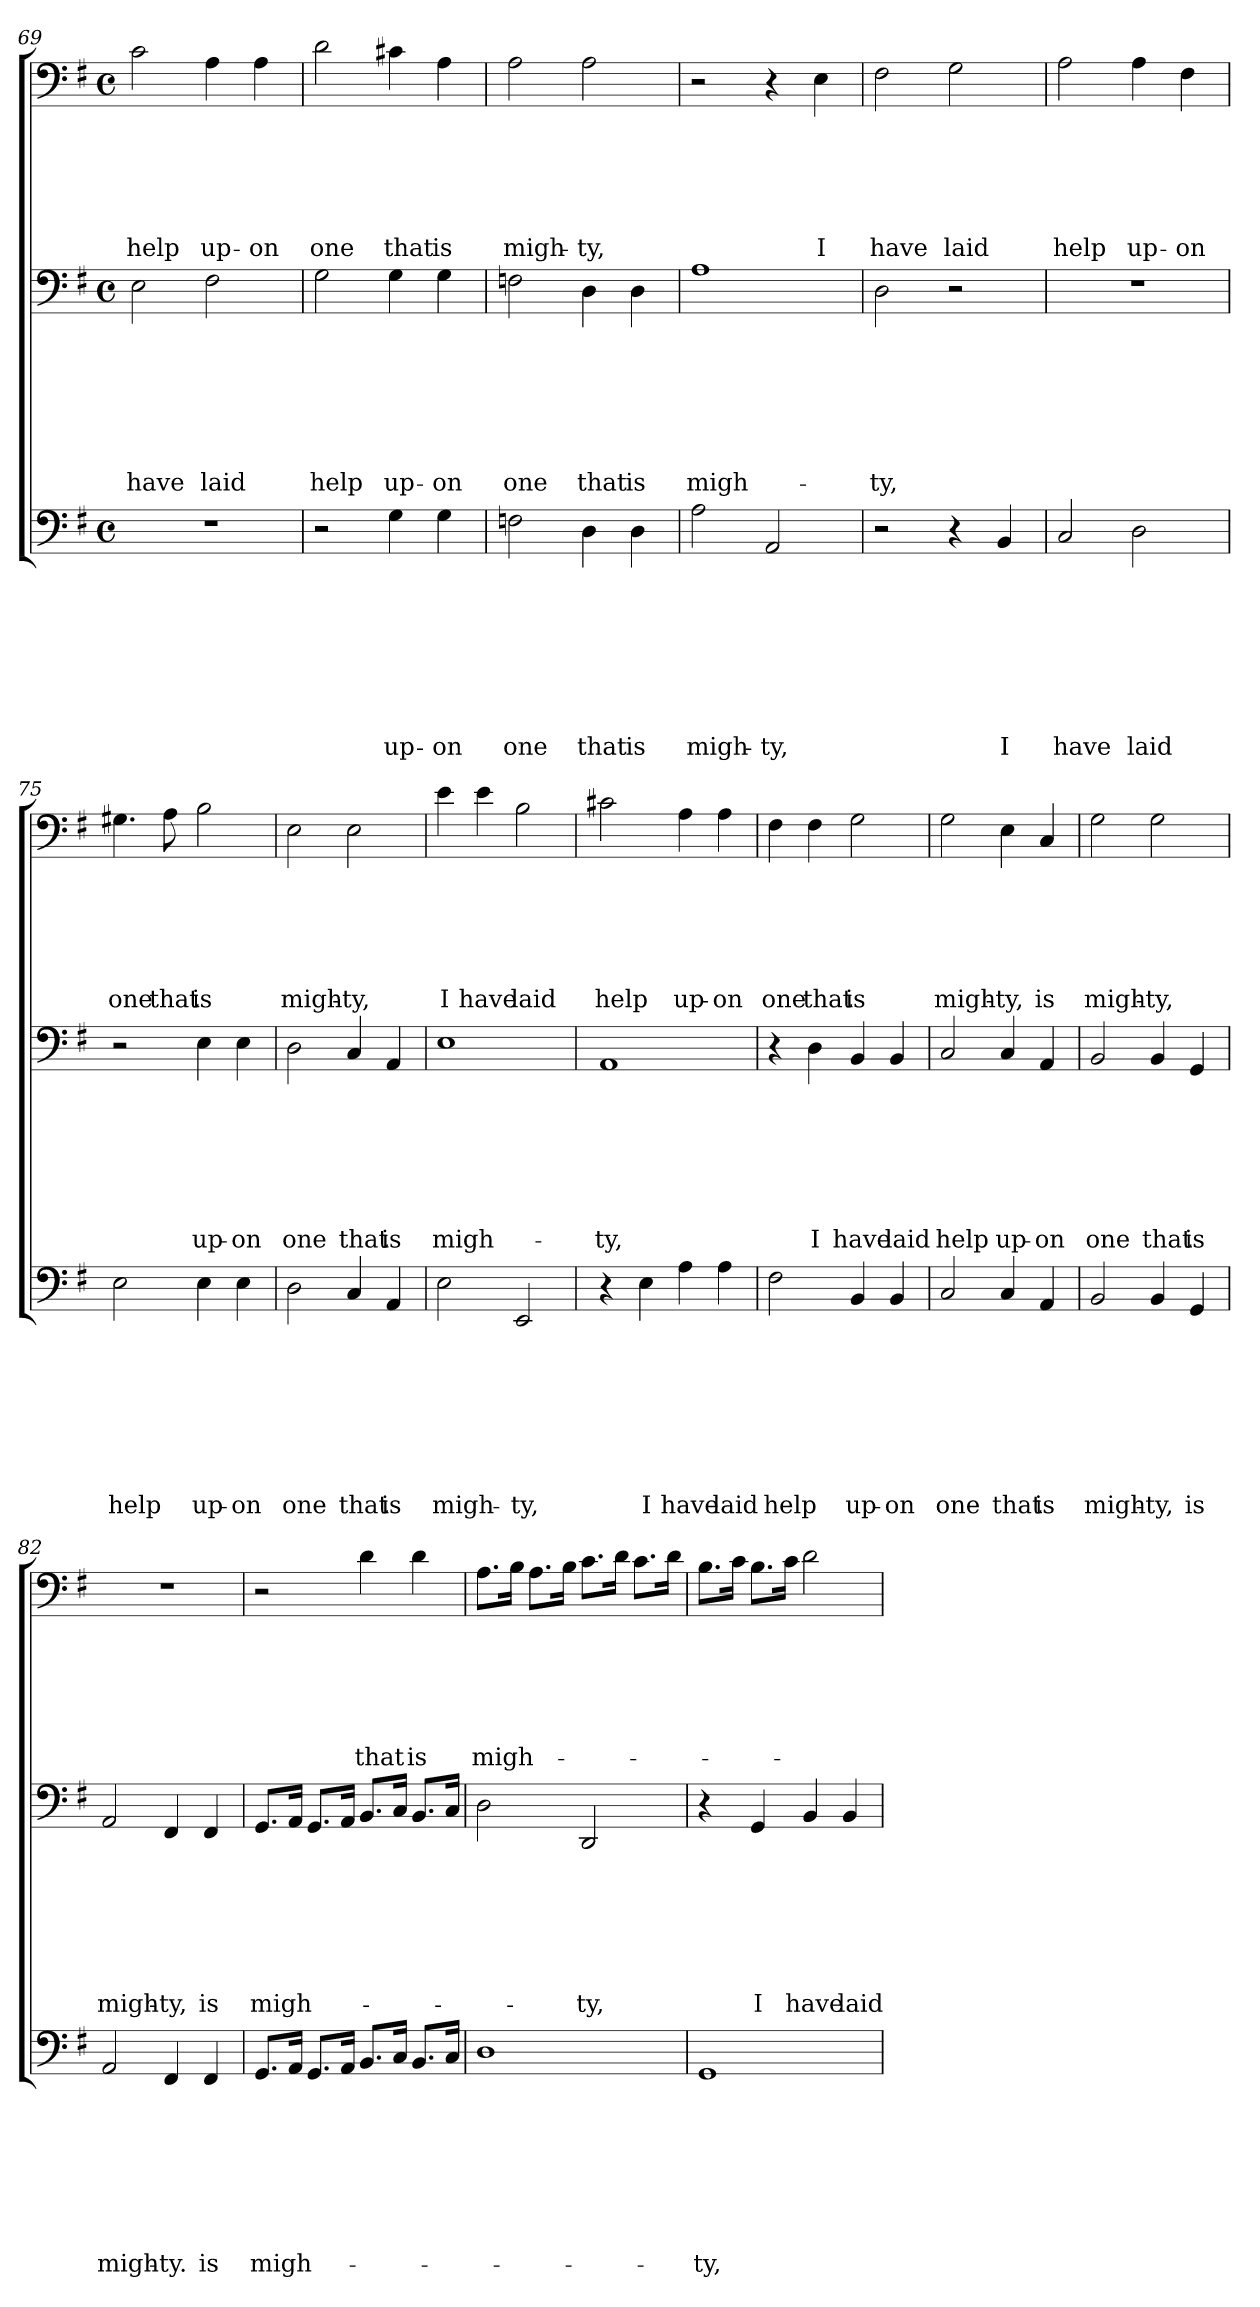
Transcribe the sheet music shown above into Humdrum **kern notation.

**kern	**text	**text	**text	**text	**text	**text	**text	**text	**kern	**text	**text	**text	**text	**text	**text	**text	**kern	**text	**text	**text	**text	**text	**text
*part3	*part3	*part3	*part3	*part3	*part3	*part3	*part3	*part3	*part2	*part2	*part2	*part2	*part2	*part2	*part2	*part2	*part1	*part1	*part1	*part1	*part1	*part1	*part1
*staff3	*staff3	*staff3	*staff3	*staff3	*staff3	*staff3	*staff3	*staff3	*staff2	*staff2	*staff2	*staff2	*staff2	*staff2	*staff2	*staff2	*staff1	*staff1	*staff1	*staff1	*staff1	*staff1	*staff1
*clefF4	*	*	*	*	*	*	*	*	*clefF4	*	*	*	*	*	*	*	*clefF4	*	*	*	*	*	*
*k[f#]	*	*	*	*	*	*	*	*	*k[f#]	*	*	*	*	*	*	*	*k[f#]	*	*	*	*	*	*
*G:	*	*	*	*	*	*	*	*	*G:	*	*	*	*	*	*	*	*G:	*	*	*	*	*	*
*M4/4	*	*	*	*	*	*	*	*	*M4/4	*	*	*	*	*	*	*	*M4/4	*	*	*	*	*	*
*met(c)	*	*	*	*	*	*	*	*	*met(c)	*	*	*	*	*	*	*	*met(c)	*	*	*	*	*	*
=69	=69	=69	=69	=69	=69	=69	=69	=69	=69	=69	=69	=69	=69	=69	=69	=69	=69	=69	=69	=69	=69	=69	=69
!	!	!	!	!	!	!	!	!	!	!	!	!	!	!	!	!LO:LY:b	!	!	!	!	!	!	!LO:LY:b
1r	.	.	.	.	.	.	.	.	2E\	.	.	.	.	.	.	have	2c\	.	.	.	.	.	help
!	!	!	!	!	!	!	!	!	!	!	!	!	!	!	!	!LO:LY:b	!	!	!	!	!	!	!LO:LY:b
.	.	.	.	.	.	.	.	.	2F#\	.	.	.	.	.	.	laid	4A\	.	.	.	.	.	up-
!	!	!	!	!	!	!	!	!	!	!	!	!	!	!	!	!	!	!	!	!	!	!	!LO:LY:b
.	.	.	.	.	.	.	.	.	.	.	.	.	.	.	.	.	4A\	.	.	.	.	.	-on
!!LO:LB:g=z
=70	=70	=70	=70	=70	=70	=70	=70	=70	=70	=70	=70	=70	=70	=70	=70	=70	=70	=70	=70	=70	=70	=70	=70
!	!	!	!	!	!	!	!	!	!	!	!	!	!	!	!	!LO:LY:b	!	!	!	!	!	!	!LO:LY:b
2r	.	.	.	.	.	.	.	.	2G\	.	.	.	.	.	.	help	2d\	.	.	.	.	.	one
!	!	!	!	!	!	!	!	!LO:LY:b	!	!	!	!	!	!	!	!LO:LY:b	!	!	!	!	!	!	!LO:LY:b
4G\	.	.	.	.	.	.	.	up-	4G\	.	.	.	.	.	.	up-	4c#X\	.	.	.	.	.	that
!	!	!	!	!	!	!	!	!LO:LY:b	!	!	!	!	!	!	!	!LO:LY:b	!	!	!	!	!	!	!LO:LY:b
4G\	.	.	.	.	.	.	.	-on	4G\	.	.	.	.	.	.	-on	4A\	.	.	.	.	.	is
=71	=71	=71	=71	=71	=71	=71	=71	=71	=71	=71	=71	=71	=71	=71	=71	=71	=71	=71	=71	=71	=71	=71	=71
!	!	!	!	!	!	!	!	!LO:LY:b	!	!	!	!	!	!	!	!LO:LY:b	!	!	!	!	!	!	!LO:LY:b
2Fn\	.	.	.	.	.	.	.	one	2Fn\	.	.	.	.	.	.	one	2A\	.	.	.	.	.	migh-
!	!	!	!	!	!	!	!	!LO:LY:b	!	!	!	!	!	!	!	!LO:LY:b	!	!	!	!	!	!	!LO:LY:b
4D\	.	.	.	.	.	.	.	that	4D\	.	.	.	.	.	.	that	2A\	.	.	.	.	.	-ty,
!	!	!	!	!	!	!	!	!LO:LY:b	!	!	!	!	!	!	!	!LO:LY:b	!	!	!	!	!	!	!
4D\	.	.	.	.	.	.	.	is	4D\	.	.	.	.	.	.	is	.	.	.	.	.	.	.
=72	=72	=72	=72	=72	=72	=72	=72	=72	=72	=72	=72	=72	=72	=72	=72	=72	=72	=72	=72	=72	=72	=72	=72
!	!	!	!	!	!	!	!	!LO:LY:b	!	!	!	!	!	!	!	!LO:LY:b	!	!	!	!	!	!	!
2A\	.	.	.	.	.	.	.	migh-	1A	.	.	.	.	.	.	migh-	2r	.	.	.	.	.	.
!	!	!	!	!	!	!	!	!LO:LY:b	!	!	!	!	!	!	!	!	!	!	!	!	!	!	!
2AA/	.	.	.	.	.	.	.	-ty,	.	.	.	.	.	.	.	.	4r	.	.	.	.	.	.
!	!	!	!	!	!	!	!	!	!	!	!	!	!	!	!	!	!	!	!	!	!	!	!LO:LY:b
.	.	.	.	.	.	.	.	.	.	.	.	.	.	.	.	.	4E\	.	.	.	.	.	I
=73	=73	=73	=73	=73	=73	=73	=73	=73	=73	=73	=73	=73	=73	=73	=73	=73	=73	=73	=73	=73	=73	=73	=73
!	!	!	!	!	!	!	!	!	!	!	!	!	!	!	!	!LO:LY:b	!	!	!	!	!	!	!LO:LY:b
2r	.	.	.	.	.	.	.	.	2D\	.	.	.	.	.	.	-ty,	2F#\	.	.	.	.	.	have
!	!	!	!	!	!	!	!	!	!	!	!	!	!	!	!	!	!	!	!	!	!	!	!LO:LY:b
4r	.	.	.	.	.	.	.	.	2r	.	.	.	.	.	.	.	2G\	.	.	.	.	.	laid
!	!	!	!	!	!	!	!	!LO:LY:b	!	!	!	!	!	!	!	!	!	!	!	!	!	!	!
4BB/	.	.	.	.	.	.	.	I	.	.	.	.	.	.	.	.	.	.	.	.	.	.	.
=74	=74	=74	=74	=74	=74	=74	=74	=74	=74	=74	=74	=74	=74	=74	=74	=74	=74	=74	=74	=74	=74	=74	=74
!	!	!	!	!	!	!	!	!LO:LY:b	!	!	!	!	!	!	!	!	!	!	!	!	!	!	!LO:LY:b
2C/	.	.	.	.	.	.	.	have	1r	.	.	.	.	.	.	.	2A\	.	.	.	.	.	help
!	!	!	!	!	!	!	!	!LO:LY:b	!	!	!	!	!	!	!	!	!	!	!	!	!	!	!LO:LY:b
2D\	.	.	.	.	.	.	.	laid	.	.	.	.	.	.	.	.	4A\	.	.	.	.	.	up-
!	!	!	!	!	!	!	!	!	!	!	!	!	!	!	!	!	!	!	!	!	!	!	!LO:LY:b
.	.	.	.	.	.	.	.	.	.	.	.	.	.	.	.	.	4F#\	.	.	.	.	.	-on
=75	=75	=75	=75	=75	=75	=75	=75	=75	=75	=75	=75	=75	=75	=75	=75	=75	=75	=75	=75	=75	=75	=75	=75
!	!	!	!	!	!	!	!	!LO:LY:b	!	!	!	!	!	!	!	!	!	!	!	!	!	!	!LO:LY:b
2E\	.	.	.	.	.	.	.	help	2r	.	.	.	.	.	.	.	4.G#X\	.	.	.	.	.	one
!	!	!	!	!	!	!	!	!	!	!	!	!	!	!	!	!	!	!	!	!	!	!	!LO:LY:b
.	.	.	.	.	.	.	.	.	.	.	.	.	.	.	.	.	8A\	.	.	.	.	.	that
!	!	!	!	!	!	!	!	!LO:LY:b	!	!	!	!	!	!	!	!LO:LY:b	!	!	!	!	!	!	!LO:LY:b
4E\	.	.	.	.	.	.	.	up-	4E\	.	.	.	.	.	.	up-	2B\	.	.	.	.	.	is
!	!	!	!	!	!	!	!	!LO:LY:b	!	!	!	!	!	!	!	!LO:LY:b	!	!	!	!	!	!	!
4E\	.	.	.	.	.	.	.	-on	4E\	.	.	.	.	.	.	-on	.	.	.	.	.	.	.
=76	=76	=76	=76	=76	=76	=76	=76	=76	=76	=76	=76	=76	=76	=76	=76	=76	=76	=76	=76	=76	=76	=76	=76
!	!	!	!	!	!	!	!	!LO:LY:b	!	!	!	!	!	!	!	!LO:LY:b	!	!	!	!	!	!	!LO:LY:b
2D\	.	.	.	.	.	.	.	one	2D\	.	.	.	.	.	.	one	2E\	.	.	.	.	.	migh-
!	!	!	!	!	!	!	!	!LO:LY:b	!	!	!	!	!	!	!	!LO:LY:b	!	!	!	!	!	!	!LO:LY:b
4C/	.	.	.	.	.	.	.	that	4C/	.	.	.	.	.	.	that	2E\	.	.	.	.	.	-ty,
!	!	!	!	!	!	!	!	!LO:LY:b	!	!	!	!	!	!	!	!LO:LY:b	!	!	!	!	!	!	!
4AA/	.	.	.	.	.	.	.	is	4AA/	.	.	.	.	.	.	is	.	.	.	.	.	.	.
=77	=77	=77	=77	=77	=77	=77	=77	=77	=77	=77	=77	=77	=77	=77	=77	=77	=77	=77	=77	=77	=77	=77	=77
!	!	!	!	!	!	!	!	!LO:LY:b	!	!	!	!	!	!	!	!LO:LY:b	!	!	!	!	!	!	!LO:LY:b
2E\	.	.	.	.	.	.	.	migh-	1E	.	.	.	.	.	.	migh-	4e\	.	.	.	.	.	I
!	!	!	!	!	!	!	!	!	!	!	!	!	!	!	!	!	!	!	!	!	!	!	!LO:LY:b
.	.	.	.	.	.	.	.	.	.	.	.	.	.	.	.	.	4e\	.	.	.	.	.	have
!	!	!	!	!	!	!	!	!LO:LY:b	!	!	!	!	!	!	!	!	!	!	!	!	!	!	!LO:LY:b
2EE/	.	.	.	.	.	.	.	-ty,	.	.	.	.	.	.	.	.	2B\	.	.	.	.	.	laid
!!LO:LB:g=z
=78	=78	=78	=78	=78	=78	=78	=78	=78	=78	=78	=78	=78	=78	=78	=78	=78	=78	=78	=78	=78	=78	=78	=78
!	!	!	!	!	!	!	!	!	!	!	!	!	!	!	!	!LO:LY:b	!	!	!	!	!	!	!LO:LY:b
4r	.	.	.	.	.	.	.	.	1AA	.	.	.	.	.	.	-ty,	2c#X\	.	.	.	.	.	help
!	!	!	!	!	!	!	!	!LO:LY:b	!	!	!	!	!	!	!	!	!	!	!	!	!	!	!
4E\	.	.	.	.	.	.	.	I	.	.	.	.	.	.	.	.	.	.	.	.	.	.	.
!	!	!	!	!	!	!	!	!LO:LY:b	!	!	!	!	!	!	!	!	!	!	!	!	!	!	!LO:LY:b
4A\	.	.	.	.	.	.	.	have	.	.	.	.	.	.	.	.	4A\	.	.	.	.	.	up-
!	!	!	!	!	!	!	!	!LO:LY:b	!	!	!	!	!	!	!	!	!	!	!	!	!	!	!LO:LY:b
4A\	.	.	.	.	.	.	.	laid	.	.	.	.	.	.	.	.	4A\	.	.	.	.	.	-on
=79	=79	=79	=79	=79	=79	=79	=79	=79	=79	=79	=79	=79	=79	=79	=79	=79	=79	=79	=79	=79	=79	=79	=79
!	!	!	!	!	!	!	!	!LO:LY:b	!	!	!	!	!	!	!	!	!	!	!	!	!	!	!LO:LY:b
2F#\	.	.	.	.	.	.	.	help	4r	.	.	.	.	.	.	.	4F#\	.	.	.	.	.	one
!	!	!	!	!	!	!	!	!	!	!	!	!	!	!	!	!LO:LY:b	!	!	!	!	!	!	!LO:LY:b
.	.	.	.	.	.	.	.	.	4D\	.	.	.	.	.	.	I	4F#\	.	.	.	.	.	that
!	!	!	!	!	!	!	!	!LO:LY:b	!	!	!	!	!	!	!	!LO:LY:b	!	!	!	!	!	!	!LO:LY:b
4BB/	.	.	.	.	.	.	.	up-	4BB/	.	.	.	.	.	.	have	2G\	.	.	.	.	.	is
!	!	!	!	!	!	!	!	!LO:LY:b	!	!	!	!	!	!	!	!LO:LY:b	!	!	!	!	!	!	!
4BB/	.	.	.	.	.	.	.	-on	4BB/	.	.	.	.	.	.	laid	.	.	.	.	.	.	.
=80	=80	=80	=80	=80	=80	=80	=80	=80	=80	=80	=80	=80	=80	=80	=80	=80	=80	=80	=80	=80	=80	=80	=80
!	!	!	!	!	!	!	!	!LO:LY:b	!	!	!	!	!	!	!	!LO:LY:b	!	!	!	!	!	!	!LO:LY:b
2C/	.	.	.	.	.	.	.	one	2C/	.	.	.	.	.	.	help	2G\	.	.	.	.	.	migh-
!	!	!	!	!	!	!	!	!LO:LY:b	!	!	!	!	!	!	!	!LO:LY:b	!	!	!	!	!	!	!LO:LY:b
4C/	.	.	.	.	.	.	.	that	4C/	.	.	.	.	.	.	up-	4E\	.	.	.	.	.	-ty,
!	!	!	!	!	!	!	!	!LO:LY:b	!	!	!	!	!	!	!	!LO:LY:b	!	!	!	!	!	!	!LO:LY:b
4AA/	.	.	.	.	.	.	.	is	4AA/	.	.	.	.	.	.	-on	4C/	.	.	.	.	.	is
=81	=81	=81	=81	=81	=81	=81	=81	=81	=81	=81	=81	=81	=81	=81	=81	=81	=81	=81	=81	=81	=81	=81	=81
!	!	!	!	!	!	!	!	!LO:LY:b	!	!	!	!	!	!	!	!LO:LY:b	!	!	!	!	!	!	!LO:LY:b
2BB/	.	.	.	.	.	.	.	migh-	2BB/	.	.	.	.	.	.	one	2G\	.	.	.	.	.	migh-
!	!	!	!	!	!	!	!	!LO:LY:b	!	!	!	!	!	!	!	!LO:LY:b	!	!	!	!	!	!	!LO:LY:b
4BB/	.	.	.	.	.	.	.	-ty,	4BB/	.	.	.	.	.	.	that	2G\	.	.	.	.	.	-ty,
!	!	!	!	!	!	!	!	!LO:LY:b	!	!	!	!	!	!	!	!LO:LY:b	!	!	!	!	!	!	!
4GG/	.	.	.	.	.	.	.	is	4GG/	.	.	.	.	.	.	is	.	.	.	.	.	.	.
=82	=82	=82	=82	=82	=82	=82	=82	=82	=82	=82	=82	=82	=82	=82	=82	=82	=82	=82	=82	=82	=82	=82	=82
!	!	!	!	!	!	!	!	!LO:LY:b	!	!	!	!	!	!	!	!LO:LY:b	!	!	!	!	!	!	!
2AA/	.	.	.	.	.	.	.	migh-	2AA/	.	.	.	.	.	.	migh-	1r	.	.	.	.	.	.
!	!	!	!	!	!	!	!	!LO:LY:b	!	!	!	!	!	!	!	!LO:LY:b	!	!	!	!	!	!	!
4FF#/	.	.	.	.	.	.	.	-ty.	4FF#/	.	.	.	.	.	.	-ty,	.	.	.	.	.	.	.
!	!	!	!	!	!	!	!	!LO:LY:b	!	!	!	!	!	!	!	!LO:LY:b	!	!	!	!	!	!	!
4FF#/	.	.	.	.	.	.	.	is	4FF#/	.	.	.	.	.	.	is	.	.	.	.	.	.	.
=83	=83	=83	=83	=83	=83	=83	=83	=83	=83	=83	=83	=83	=83	=83	=83	=83	=83	=83	=83	=83	=83	=83	=83
!	!	!	!	!	!	!	!	!LO:LY:b	!	!	!	!	!	!	!	!LO:LY:b	!	!	!	!	!	!	!
8.GG/L	.	.	.	.	.	.	.	migh-	8.GG/L	.	.	.	.	.	.	migh-	2r	.	.	.	.	.	.
16AA/Jk	.	.	.	.	.	.	.	.	16AA/Jk	.	.	.	.	.	.	.	.	.	.	.	.	.	.
8.GG/L	.	.	.	.	.	.	.	.	8.GG/L	.	.	.	.	.	.	.	.	.	.	.	.	.	.
16AA/Jk	.	.	.	.	.	.	.	.	16AA/Jk	.	.	.	.	.	.	.	.	.	.	.	.	.	.
!	!	!	!	!	!	!	!	!	!	!	!	!	!	!	!	!	!	!	!	!	!	!	!LO:LY:b
8.BB/L	.	.	.	.	.	.	.	.	8.BB/L	.	.	.	.	.	.	.	4d\	.	.	.	.	.	that
16C/Jk	.	.	.	.	.	.	.	.	16C/Jk	.	.	.	.	.	.	.	.	.	.	.	.	.	.
!	!	!	!	!	!	!	!	!	!	!	!	!	!	!	!	!	!	!	!	!	!	!	!LO:LY:b
8.BB/L	.	.	.	.	.	.	.	.	8.BB/L	.	.	.	.	.	.	.	4d\	.	.	.	.	.	is
16C/Jk	.	.	.	.	.	.	.	.	16C/Jk	.	.	.	.	.	.	.	.	.	.	.	.	.	.
!!LO:PB:g=z
=84	=84	=84	=84	=84	=84	=84	=84	=84	=84	=84	=84	=84	=84	=84	=84	=84	=84	=84	=84	=84	=84	=84	=84
!	!	!	!	!	!	!	!	!	!	!	!	!	!	!	!	!	!	!	!	!	!	!	!LO:LY:b
1D	.	.	.	.	.	.	.	.	2D\	.	.	.	.	.	.	.	8.A\L	.	.	.	.	.	migh-
.	.	.	.	.	.	.	.	.	.	.	.	.	.	.	.	.	16B\Jk	.	.	.	.	.	.
.	.	.	.	.	.	.	.	.	.	.	.	.	.	.	.	.	8.A\L	.	.	.	.	.	.
.	.	.	.	.	.	.	.	.	.	.	.	.	.	.	.	.	16B\Jk	.	.	.	.	.	.
!	!	!	!	!	!	!	!	!	!	!	!	!	!	!	!	!LO:LY:b	!	!	!	!	!	!	!
.	.	.	.	.	.	.	.	.	2DD/	.	.	.	.	.	.	-ty,	8.c\L	.	.	.	.	.	.
.	.	.	.	.	.	.	.	.	.	.	.	.	.	.	.	.	16d\Jk	.	.	.	.	.	.
.	.	.	.	.	.	.	.	.	.	.	.	.	.	.	.	.	8.c\L	.	.	.	.	.	.
.	.	.	.	.	.	.	.	.	.	.	.	.	.	.	.	.	16d\Jk	.	.	.	.	.	.
=85	=85	=85	=85	=85	=85	=85	=85	=85	=85	=85	=85	=85	=85	=85	=85	=85	=85	=85	=85	=85	=85	=85	=85
!	!	!	!	!	!	!	!	!LO:LY:b	!	!	!	!	!	!	!	!	!	!	!	!	!	!	!
1GG	.	.	.	.	.	.	.	-ty,	4r	.	.	.	.	.	.	.	8.B\L	.	.	.	.	.	.
.	.	.	.	.	.	.	.	.	.	.	.	.	.	.	.	.	16c\Jk	.	.	.	.	.	.
!	!	!	!	!	!	!	!	!	!	!	!	!	!	!	!	!LO:LY:b	!	!	!	!	!	!	!
.	.	.	.	.	.	.	.	.	4GG/	.	.	.	.	.	.	I	8.B\L	.	.	.	.	.	.
.	.	.	.	.	.	.	.	.	.	.	.	.	.	.	.	.	16c\Jk	.	.	.	.	.	.
!	!	!	!	!	!	!	!	!	!	!	!	!	!	!	!	!LO:LY:b	!	!	!	!	!	!	!
.	.	.	.	.	.	.	.	.	4BB/	.	.	.	.	.	.	have	2d\	.	.	.	.	.	.
!	!	!	!	!	!	!	!	!	!	!	!	!	!	!	!	!LO:LY:b	!	!	!	!	!	!	!
.	.	.	.	.	.	.	.	.	4BB/	.	.	.	.	.	.	laid	.	.	.	.	.	.	.
=	=	=	=	=	=	=	=	=	=	=	=	=	=	=	=	=	=	=	=	=	=	=	=
*-	*-	*-	*-	*-	*-	*-	*-	*-	*-	*-	*-	*-	*-	*-	*-	*-	*-	*-	*-	*-	*-	*-	*-
